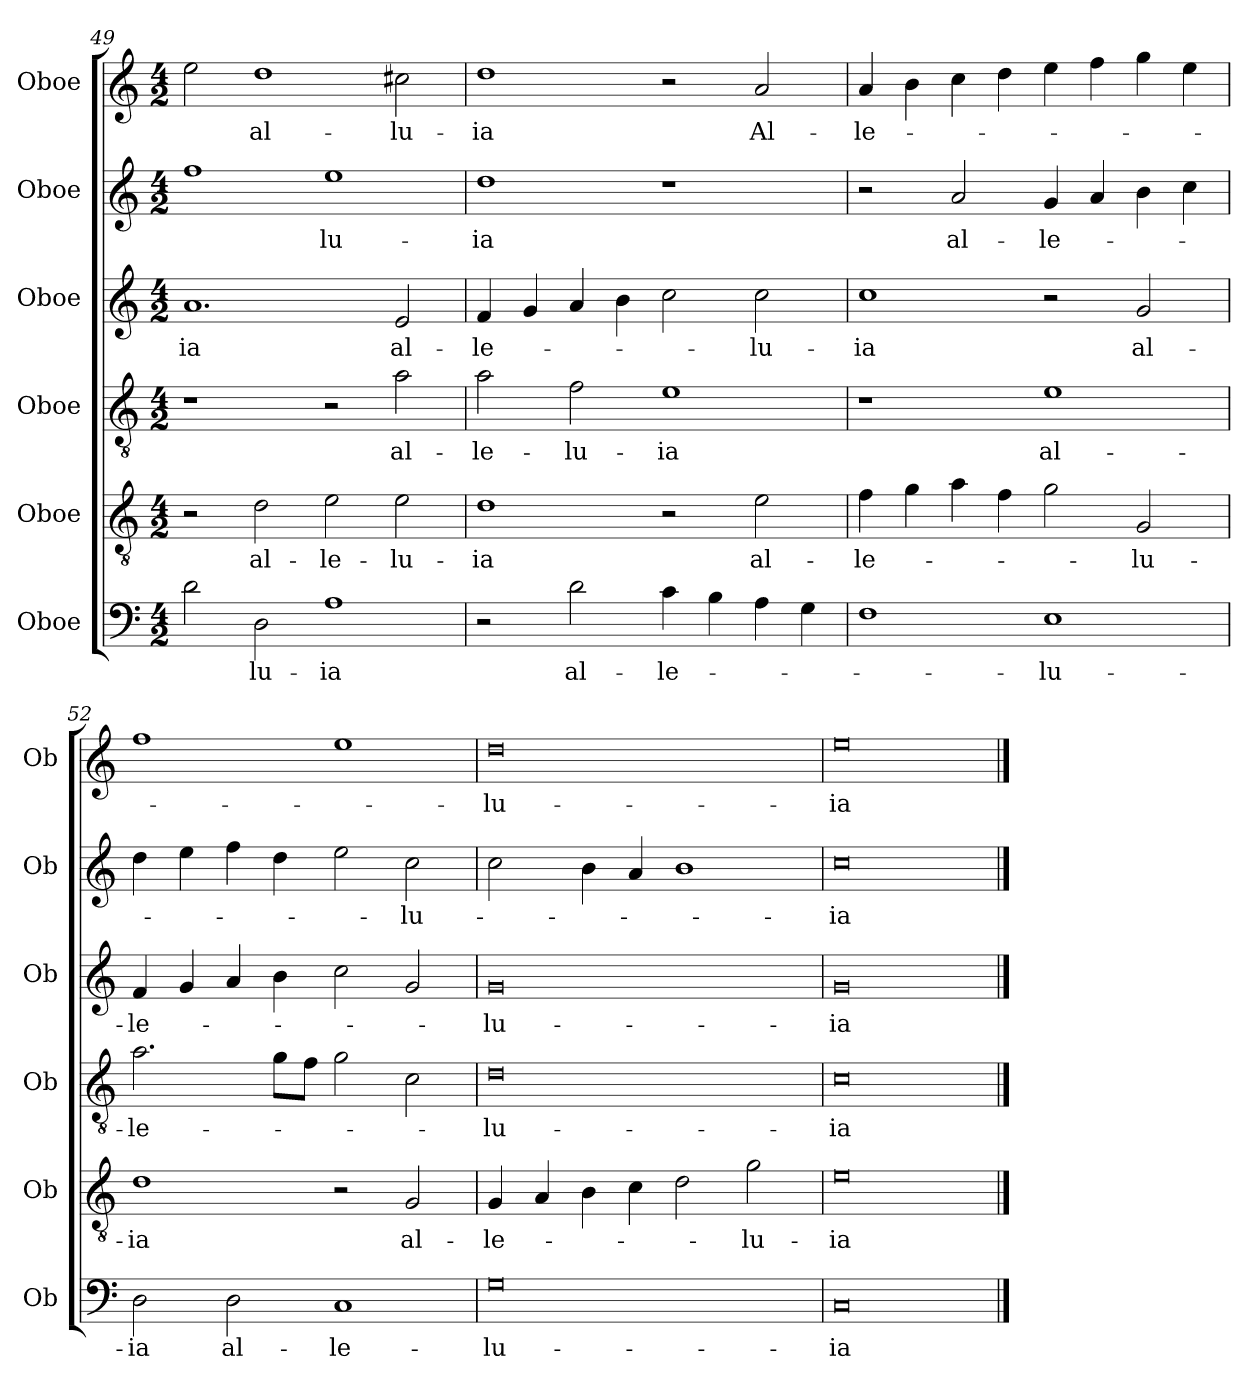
**kern	**text	**kern	**text	**kern	**text	**kern	**text	**kern	**text	**kern	**text
*part6	*part6	*part5	*part5	*part4	*part4	*part3	*part3	*part2	*part2	*part1	*part1
*staff6	*staff6	*staff5	*staff5	*staff4	*staff4	*staff3	*staff3	*staff2	*staff2	*staff1	*staff1
*I"Oboe	*	*I"Oboe	*	*I"Oboe	*	*I"Oboe	*	*I"Oboe	*	*I"Oboe	*
*I'Ob	*	*I'Ob	*	*I'Ob	*	*I'Ob	*	*I'Ob	*	*I'Ob	*
!!LO:LB:g=z
*clefF4	*	*clefGv2	*	*clefGv2	*	*clefG2	*	*clefG2	*	*clefG2	*
*k[]	*	*k[]	*	*k[]	*	*k[]	*	*k[]	*	*k[]	*
*M4/2	*	*M4/2	*	*M4/2	*	*M4/2	*	*M4/2	*	*M4/2	*
=49	=49	=49	=49	=49	=49	=49	=49	=49	=49	=49	=49
2d\	.	2r	.	1r	.	1.a	-ia	1ff	.	2ee\	.
2D\	-lu-	2d\	al-	.	.	.	.	.	.	1dd	-al-
1A	-ia	2e\	-le-	2r	.	.	.	1ee	-lu-	.	.
.	.	2e\	-lu-	2a\	al-	2e/	al-	.	.	2cc#X\	-lu-
=50	=50	=50	=50	=50	=50	=50	=50	=50	=50	=50	=50
2r	.	1d	-ia	2a\	-le-	4f/	-le-	1dd	-ia	1dd	-ia
.	.	.	.	.	.	4g/	.	.	.	.	.
2d\	al-	.	.	2f\	-lu-	4a/	.	.	.	.	.
.	.	.	.	.	.	4b\	.	.	.	.	.
4c\	-le-	2r	.	1e	-ia	2cc\	.	1r	.	2r	.
4B\	.	.	.	.	.	.	.	.	.	.	.
4A\	.	2e\	al-	.	.	2cc\	-lu-	.	.	2a/	Al-
4G\	.	.	.	.	.	.	.	.	.	.	.
=51	=51	=51	=51	=51	=51	=51	=51	=51	=51	=51	=51
1F	.	4f\	-le-	1r	.	1cc	-ia	2r	.	4a/	-le-
.	.	4g\	.	.	.	.	.	.	.	4b\	.
.	.	4a\	.	.	.	.	.	2a/	al-	4cc\	.
.	.	4f\	.	.	.	.	.	.	.	4dd\	.
1E	-lu-	2g\	.	1e	al-	2r	.	4g/	-le-	4ee\	.
.	.	.	.	.	.	.	.	4a/	.	4ff\	.
.	.	2G/	-lu-	.	.	2g/	al-	4b\	.	4gg\	.
.	.	.	.	.	.	.	.	4cc\	.	4ee\	.
=52	=52	=52	=52	=52	=52	=52	=52	=52	=52	=52	=52
2D\	-ia	1d	-ia	2.a\	-le-	4f/	-le-	4dd\	.	1ff	.
.	.	.	.	.	.	4g/	.	4ee\	.	.	.
2D\	al-	.	.	.	.	4a/	.	4ff\	.	.	.
.	.	.	.	8g\L	.	4b\	.	4dd\	.	.	.
.	.	.	.	8f\J	.	.	.	.	.	.	.
1C	-le-	2r	.	2g\	.	2cc\	.	2ee\	.	1ee	.
.	.	2G/	al-	2c\	.	2g/	.	2cc\	-lu-	.	.
=53	=53	=53	=53	=53	=53	=53	=53	=53	=53	=53	=53
0G	-lu-	4G/	-le-	0d	-lu-	0g	-lu-	2cc\	.	0dd	lu-
.	.	4A/	.	.	.	.	.	.	.	.	.
.	.	4B\	.	.	.	.	.	4b\	.	.	.
.	.	4c\	.	.	.	.	.	4a/	.	.	.
.	.	2d\	.	.	.	.	.	1b	.	.	.
.	.	2g\	-lu-	.	.	.	.	.	.	.	.
!!LO:PB:g=z
=54	=54	=54	=54	=54	=54	=54	=54	=54	=54	=54	=54
0C	-ia	0e	-ia	0c	-ia	0g	-ia	0cc	-ia	0ee	-ia
==	==	==	==	==	==	==	==	==	==	==	==
*-	*-	*-	*-	*-	*-	*-	*-	*-	*-	*-	*-
